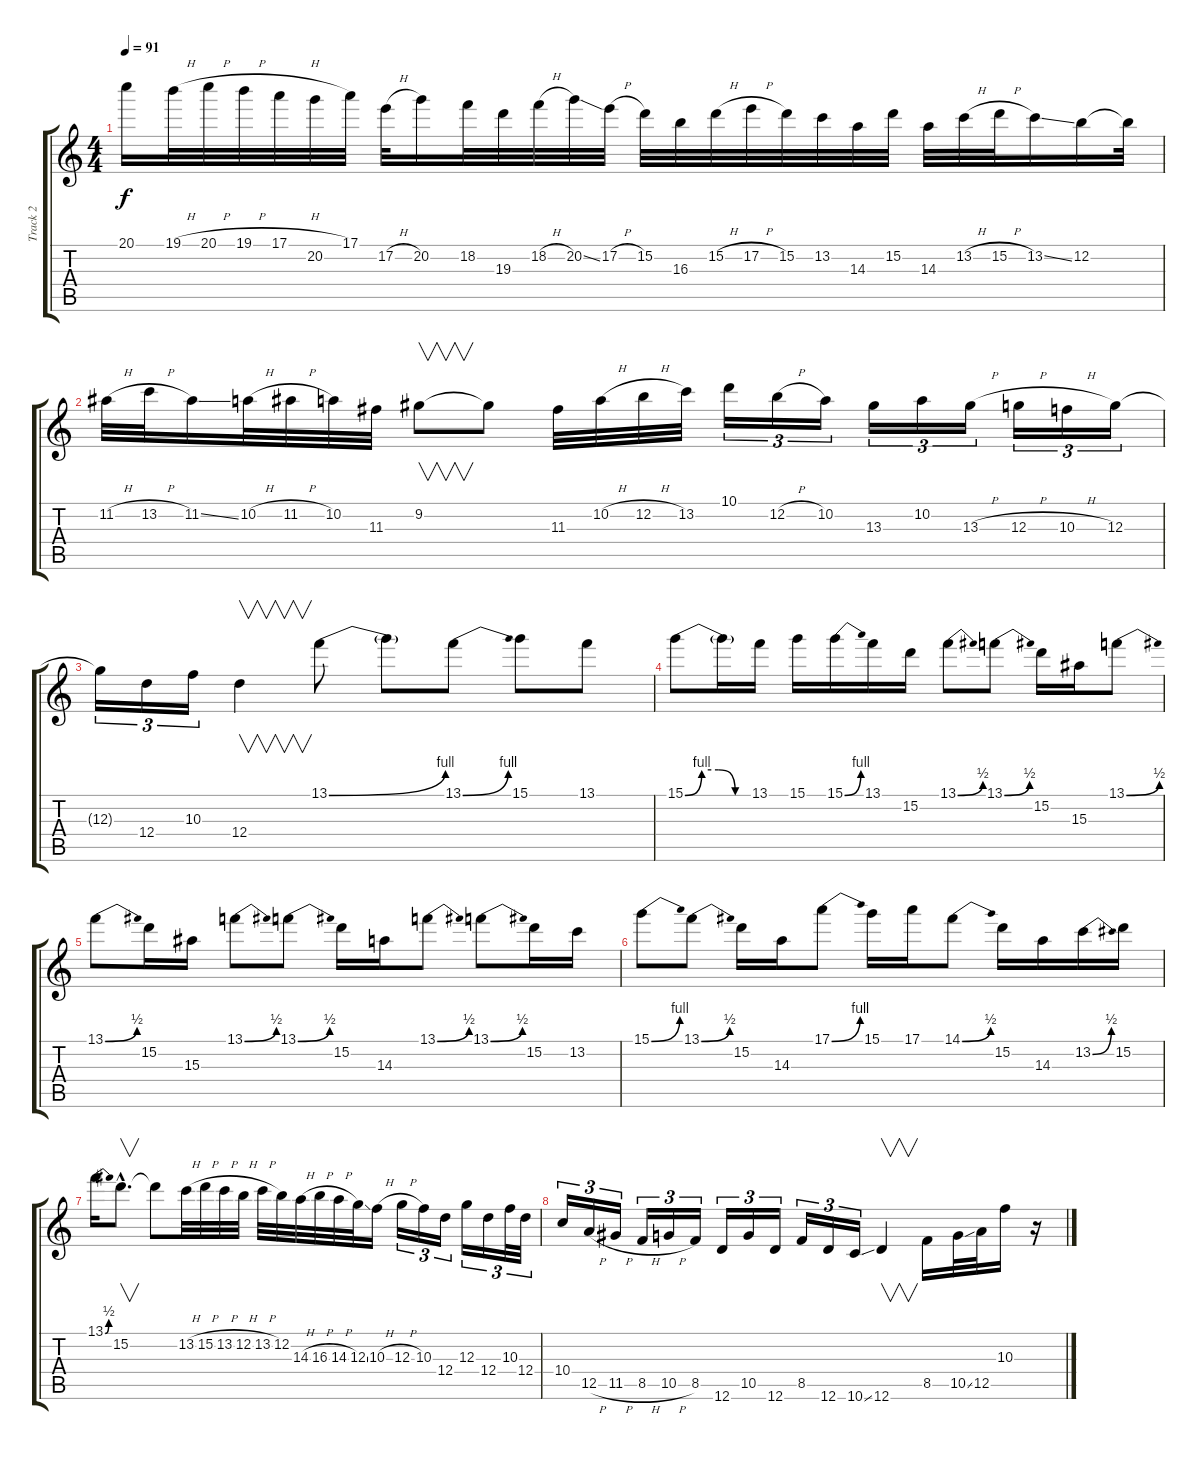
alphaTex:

\track ("Track 2" "Track 2") {instrument distortionguitar}
\staff {score tabs}
\tuning (E4 B3 G3 D3 A2 D2) {hide}
\ts (4 4)
\tempo 91
\clef g2
\ks c
20.1.16{dy f} 19.1{h}.32 20.1{h}.32 19.1{h}.32 17.1{h}.32 20.2.32 17.1.32 17.2{h}.32 20.2.16 18.2.32 19.3.32 18.2{h}.32 20.2{ss}.32 17.2{h}.32 15.2.32 16.3.32 15.2{h}.32 17.2{h}.32 15.2.32 13.2.32 14.3.32 15.2.32 14.3.32 13.2{h}.32 15.2{h}.32 13.2{ss}.16 12.2.16 12.2{t}.32 |
11.2{h}.32 13.2{h}.32 11.2{ss}.16 10.2{h}.32 11.2{h}.32 10.2.32 11.3.32 9.2.8{v} 9.2{t}.8 11.3.32 10.2{h}.32 12.2{h}.32 13.2.32 10.1.16{tu (3 2)} 12.2{h}.16{tu (3 2)} 10.2.16{tu (3 2)} 13.3.16{tu (3 2)} 10.2.16{tu (3 2)} 13.3{h}.16{tu (3 2)} 12.3{h}.16{tu (3 2)} 10.3{h}.16{tu (3 2)} 12.3.16{tu (3 2)} |
12.3{t}.16{tu (3 2)} 12.4.16{tu (3 2)} 10.3.16{tu (3 2)} 12.4.4{v} 13.1{be (bend 0 0 60 4)}.8 13.1{t}.8 13.1{be (bend 0 0 60 4)}.8 15.1.8 13.1.8 |
15.1{be (custom 0 0 15 4 30 4 45 0 60 0)}.8 15.1{t}.16 13.1.16 15.1.16 15.1{be (bend 0 0 60 4)}.16 13.1.16 15.2.16 13.1{be (bend 0 0 60 2)}.8 13.1{be (bend 0 0 60 2)}.8 15.2.16 15.3.16 13.1{be (bend 0 0 60 2)}.8 |
13.1{be (bend 0 0 60 2)}.8 15.2.16 15.3.16 13.1{be (bend 0 0 60 2)}.8 13.1{be (bend 0 0 60 2)}.8 15.2.16 14.3.16 13.1{be (bend 0 0 60 2)}.8 13.1{be (bend 0 0 60 2)}.8 15.2.16 13.2.16 |
15.1{be (bend 0 0 60 4)}.8 13.1{be (bend 0 0 60 2)}.8 15.2.16 14.3.16 17.1{be (bend 0 0 60 4)}.8 15.1.16 17.1.16 14.1{be (bend 0 0 60 2)}.8 15.2.16 14.3.16 13.2{be (bend 0 0 60 2)}.16 15.2.16 |
13.1{be (bend 0 0 60 2)}.16 15.2{hac}.8{v d} 15.2{t}.8 13.2{h}.32 15.2{h}.32 13.2{h}.32 12.2{h}.32 13.2{h}.32 12.2.32 14.3{h}.32 16.3{h}.32 14.3{h}.32 12.3{ss}.32 10.3{h}.16 12.3{h}.16{tu (3 2)} 10.3.16{tu (3 2)} 12.4.16{tu (3 2)} 12.3.16{tu (3 2)} 12.4.16{tu (3 2)} 10.3.32{tu (3 2)} 12.4.32{tu (3 2)} |
10.4.16{tu (3 2)} 12.5{h}.16{tu (3 2)} 11.5{h}.16{tu (3 2)} 8.5{h}.16{tu (3 2)} 10.5{h}.16{tu (3 2)} 8.5.16{tu (3 2)} 12.6.16{tu (3 2)} 10.5.16{tu (3 2)} 12.6.16{tu (3 2)} 8.5.16{tu (3 2)} 12.6.16{tu (3 2)} 10.6{ss}.16{tu (3 2)} 12.6.4{v} 8.5.16 10.5{ss}.32 12.5.32 10.3.16 r.16
